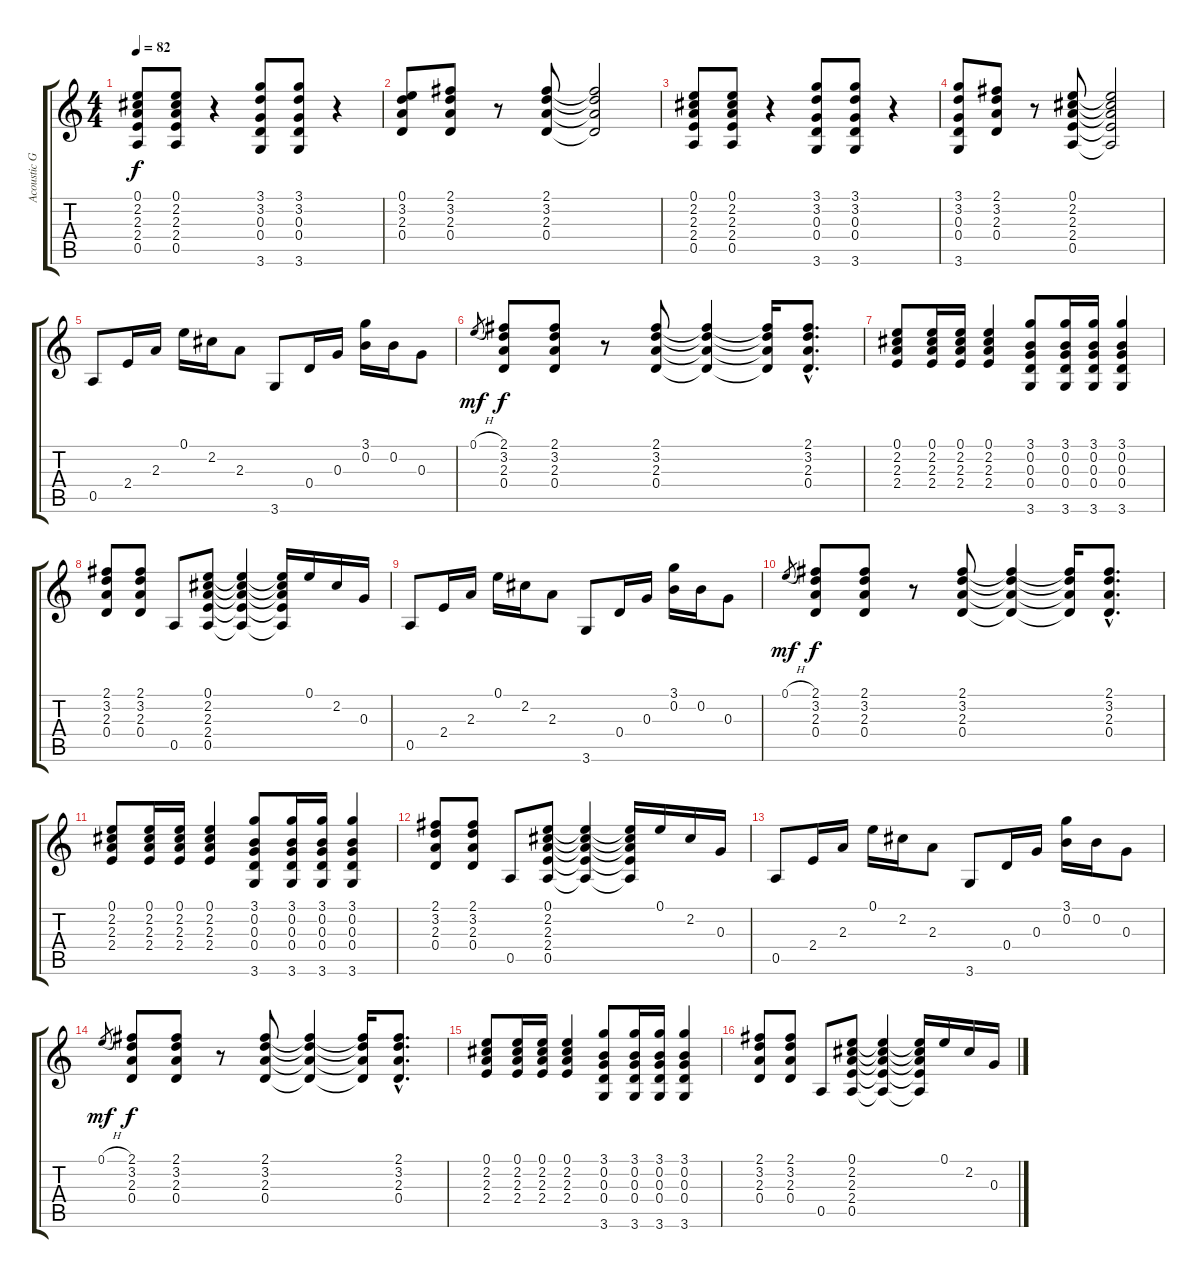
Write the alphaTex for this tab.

\track ("Acoustic Guitar" "Acoustic G") {instrument acousticguitarsteel}
\staff {score tabs}
\tuning (E4 B3 G3 D3 A2 E2) {hide}
\ts (4 4)
\tempo 82
\clef g2
\ks c
(0.1 2.2 2.3 2.4 0.5).8{dy f instrument acousticguitarsteel} (0.1 2.2 2.3 2.4 0.5).8 r.4 (3.1 3.2 0.3 0.4 3.6).8 (3.1 3.2 0.3 0.4 3.6).8 r.4 |
(0.1 3.2 2.3 0.4).8 (2.1 3.2 2.3 0.4).8 r.8 (2.1 3.2 2.3 0.4).8 (2.1{t} 3.2{t} 2.3{t} 0.4{t}).2 |
(0.1 2.2 2.3 2.4 0.5).8 (0.1 2.2 2.3 2.4 0.5).8 r.4 (3.1 3.2 0.3 0.4 3.6).8 (3.1 3.2 0.3 0.4 3.6).8 r.4 |
(3.1 3.2 0.3 0.4 3.6).8 (2.1 3.2 2.3 0.4).8 r.8 (0.1 2.2 2.3 2.4 0.5).8 (0.1{t} 2.2{t} 2.3{t} 2.4{t} 0.5{t}).2 |
0.5.8 2.4.16 2.3.16 0.1.16 2.2.16 2.3.8 3.6.8 0.4.16 0.3.16 (3.1 0.2).16 0.2.16 0.3.8 |
0.1{h}.8{gr dy mf} (2.1 3.2 2.3 0.4).8{dy f} (2.1 3.2 2.3 0.4).8 r.8 (2.1 3.2 2.3 0.4).8 (2.1{t} 3.2{t} 2.3{t} 0.4{t}).4 (2.1{t} 3.2{t} 2.3{t} 0.4{t}).16 (2.1{hac} 3.2{hac} 2.3{hac} 0.4{hac}).8{d} |
(0.1 2.2 2.3 2.4).8 (0.1 2.2 2.3 2.4).16 (0.1 2.2 2.3 2.4).16 (0.1 2.2 2.3 2.4).4 (3.1 0.2 0.3 0.4 3.6).8 (3.1 0.2 0.3 0.4 3.6).16 (3.1 0.2 0.3 0.4 3.6).16 (3.1 0.2 0.3 0.4 3.6).4 |
(2.1 3.2 2.3 0.4).8 (2.1 3.2 2.3 0.4).8 0.5.8 (0.1 2.2 2.3 2.4 0.5).8 (0.1{t} 2.2{t} 2.3{t} 2.4{t} 0.5{t}).4 (0.1{t} 2.2{t} 2.3{t} 2.4{t} 0.5{t}).16 0.1.16 2.2.16 0.3.16 |
0.5.8 2.4.16 2.3.16 0.1.16 2.2.16 2.3.8 3.6.8 0.4.16 0.3.16 (3.1 0.2).16 0.2.16 0.3.8 |
0.1{h}.8{gr dy mf} (2.1 3.2 2.3 0.4).8{dy f} (2.1 3.2 2.3 0.4).8 r.8 (2.1 3.2 2.3 0.4).8 (2.1{t} 3.2{t} 2.3{t} 0.4{t}).4 (2.1{t} 3.2{t} 2.3{t} 0.4{t}).16 (2.1{hac} 3.2{hac} 2.3{hac} 0.4{hac}).8{d} |
(0.1 2.2 2.3 2.4).8 (0.1 2.2 2.3 2.4).16 (0.1 2.2 2.3 2.4).16 (0.1 2.2 2.3 2.4).4 (3.1 0.2 0.3 0.4 3.6).8 (3.1 0.2 0.3 0.4 3.6).16 (3.1 0.2 0.3 0.4 3.6).16 (3.1 0.2 0.3 0.4 3.6).4 |
(2.1 3.2 2.3 0.4).8 (2.1 3.2 2.3 0.4).8 0.5.8 (0.1 2.2 2.3 2.4 0.5).8 (0.1{t} 2.2{t} 2.3{t} 2.4{t} 0.5{t}).4 (0.1{t} 2.2{t} 2.3{t} 2.4{t} 0.5{t}).16 0.1.16 2.2.16 0.3.16 |
0.5.8 2.4.16 2.3.16 0.1.16 2.2.16 2.3.8 3.6.8 0.4.16 0.3.16 (3.1 0.2).16 0.2.16 0.3.8 |
0.1{h}.8{gr dy mf} (2.1 3.2 2.3 0.4).8{dy f} (2.1 3.2 2.3 0.4).8 r.8 (2.1 3.2 2.3 0.4).8 (2.1{t} 3.2{t} 2.3{t} 0.4{t}).4 (2.1{t} 3.2{t} 2.3{t} 0.4{t}).16 (2.1{hac} 3.2{hac} 2.3{hac} 0.4{hac}).8{d} |
(0.1 2.2 2.3 2.4).8 (0.1 2.2 2.3 2.4).16 (0.1 2.2 2.3 2.4).16 (0.1 2.2 2.3 2.4).4 (3.1 0.2 0.3 0.4 3.6).8 (3.1 0.2 0.3 0.4 3.6).16 (3.1 0.2 0.3 0.4 3.6).16 (3.1 0.2 0.3 0.4 3.6).4 |
(2.1 3.2 2.3 0.4).8 (2.1 3.2 2.3 0.4).8 0.5.8 (0.1 2.2 2.3 2.4 0.5).8 (0.1{t} 2.2{t} 2.3{t} 2.4{t} 0.5{t}).4 (0.1{t} 2.2{t} 2.3{t} 2.4{t} 0.5{t}).16 0.1.16 2.2.16 0.3.16
